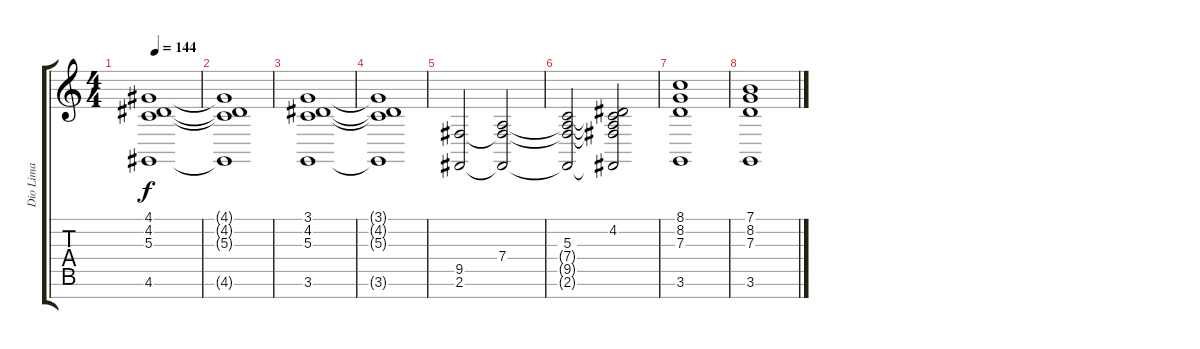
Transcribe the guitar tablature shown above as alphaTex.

\track ("Dio Lima" "Dio Lima") {instrument electricpiano1}
\staff {score tabs}
\tuning (E4 B3 G3 D3 A2 E2 B1) {hide}
\ts (4 4)
\tempo 144
\clef g2
\ks c
(4.1 4.2 5.3 4.6).1{dy f} |
(4.1{t} 4.2{t} 5.3{t} 4.6{t}).1 |
(3.1 4.2 5.3 3.6).1 |
(3.1{t} 4.2{t} 5.3{t} 3.6{t}).1 |
(9.5 2.6).2 (7.4 9.5{t} 2.6{t}).2 |
(5.3 7.4{t} 9.5{t} 2.6{t}).2 (4.2 5.3{t} 7.4{t} 9.5{t} 2.6{t}).2 |
(8.1 8.2 7.3 3.6).1 |
(7.1 8.2 7.3 3.6).1
